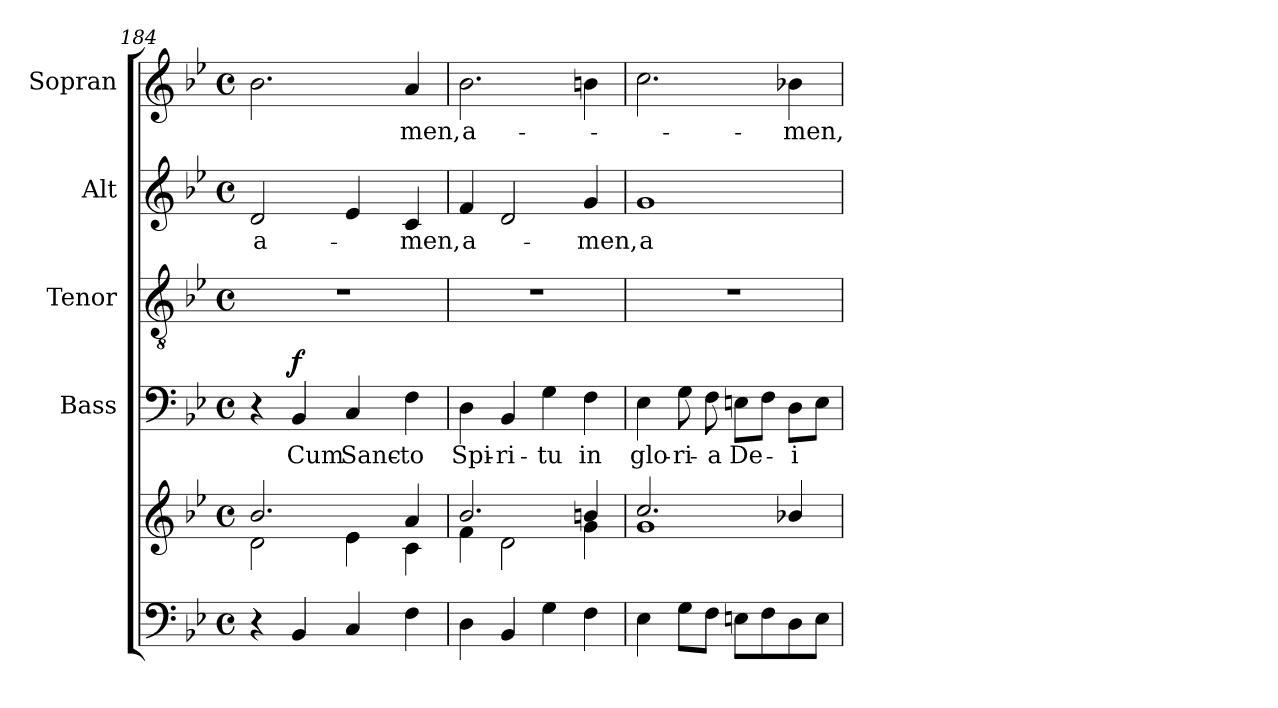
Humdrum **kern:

**kern	**kern	**kern	**text	**dynam	**kern	**kern	**text	**kern	**text
*part5	*part5	*part4	*part4	*part4	*part3	*part2	*part2	*part1	*part1
*staff6	*staff5	*staff4	*staff4	*staff4	*staff3	*staff2	*staff2	*staff1	*staff1
*	*	*I"Bass	*	*	*I"Tenor	*I"Alt	*	*I"Sopran	*
*	*	*I'B.	*	*	*I'T.	*I'A.	*	*I'S.	*
*clefF4	*clefG2	*clefF4	*	*	*clefGv2	*clefG2	*	*clefG2	*
*k[b-e-]	*k[b-e-]	*k[b-e-]	*	*	*k[b-e-]	*k[b-e-]	*	*k[b-e-]	*
*B-:	*B-:	*B-:	*	*	*B-:	*B-:	*	*B-:	*
*M4/4	*M4/4	*M4/4	*	*	*M4/4	*M4/4	*	*M4/4	*
*met(c)	*met(c)	*met(c)	*	*	*met(c)	*met(c)	*	*met(c)	*
=184	=184	=184	=184	=184	=184	=184	=184	=184	=184
*	*^	*	*	*	*	*	*	*	*
!	!	!	!	!	!	!	!	!LO:LY:b	!	!
4r	2.b-/	2d\	4r	.	.	1r	2d/	a-	2.b-\	.
!	!	!	!	!LO:LY:b	!LO:DY:a	!	!	!	!	!
4BB-/	.	.	4BB-/	Cum	f	.	.	.	.	.
!	!	!	!	!LO:LY:b	!	!	!	!	!	!
4C/	.	4e-\	4C/	Sanc-	.	.	4e-/	.	.	.
!	!	!	!	!LO:LY:b	!	!	!	!LO:LY:b	!	!LO:LY:b
4F\	4a/	4c\	4F\	-to	.	.	4c/	-men,	4a/	-men,
=185	=185	=185	=185	=185	=185	=185	=185	=185	=185	=185
!	!	!	!	!LO:LY:b	!	!	!	!LO:LY:b	!	!LO:LY:b
4D\	2.b-/	4f\	4D\	Spi-	.	1r	4f/	a-	2.b-\	a-
!	!	!	!	!LO:LY:b	!	!	!	!	!	!
4BB-/	.	2d\	4BB-/	-ri-	.	.	2d/	.	.	.
!	!	!	!	!LO:LY:b	!	!	!	!	!	!
4G\	.	.	4G\	-tu	.	.	.	.	.	.
!	!	!	!	!LO:LY:b	!	!	!	!LO:LY:b	!	!
4F\	4bn/	4g\	4F\	in	.	.	4g/	-men,	4bn\	.
=186	=186	=186	=186	=186	=186	=186	=186	=186	=186	=186
!	!	!	!	!LO:LY:b	!	!	!	!LO:LY:b	!	!
4E-\	2.cc/	1g	4E-\	glo-	.	1r	1g	a-	2.cc\	.
!	!	!	!	!LO:LY:b	!	!	!	!	!	!
8G\L	.	.	8G\	-ri-	.	.	.	.	.	.
!	!	!	!	!LO:LY:b	!	!	!	!	!	!
8F\J	.	.	8F\	-a	.	.	.	.	.	.
!	!	!	!	!LO:LY:b	!	!	!	!	!	!
8En\L	.	.	8En\L	De-	.	.	.	.	.	.
8F\	.	.	8F\J	.	.	.	.	.	.	.
!	!	!	!	!LO:LY:b	!	!	!	!	!	!LO:LY:b
8D\	4b-X/	.	8D\L	-i	.	.	.	.	4b-X\	-men,
8E\J	.	.	8E\J	.	.	.	.	.	.	.
*	*v	*v	*	*	*	*	*	*	*	*
=	=	=	=	=	=	=	=	=	=
*-	*-	*-	*-	*-	*-	*-	*-	*-	*-
